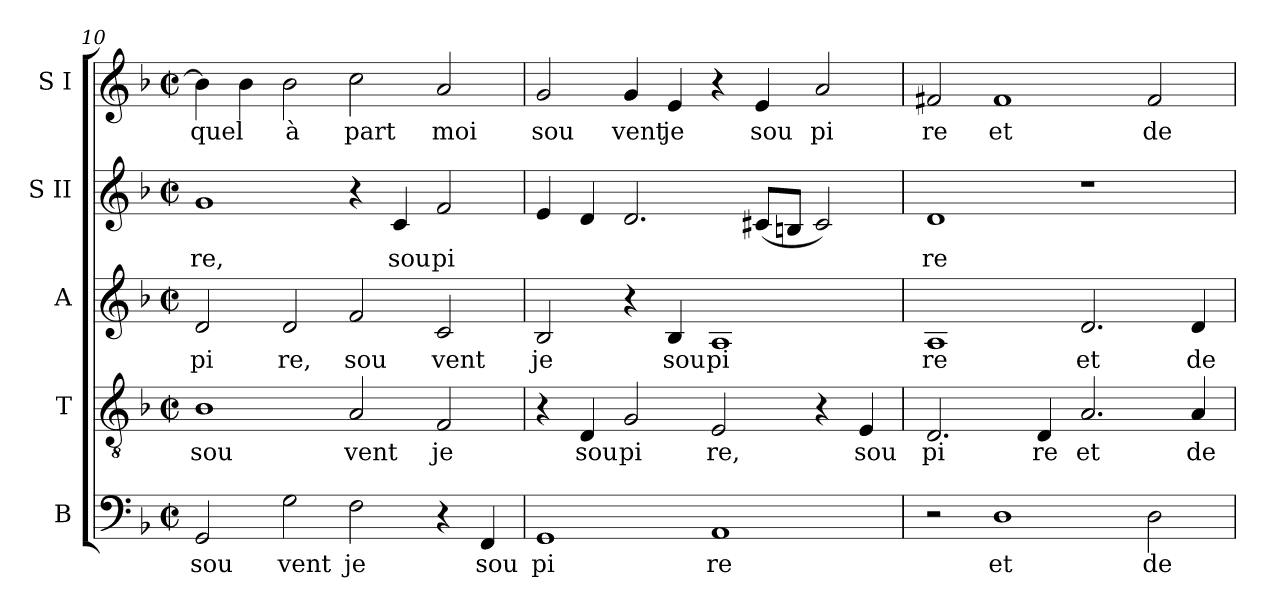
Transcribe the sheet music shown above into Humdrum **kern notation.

**kern	**text	**kern	**text	**kern	**text	**kern	**text	**kern	**text
*part5	*part5	*part4	*part4	*part3	*part3	*part2	*part2	*part1	*part1
*staff5	*staff5	*staff4	*staff4	*staff3	*staff3	*staff2	*staff2	*staff1	*staff1
*I"B	*	*I"T	*	*I"A	*	*I"S II	*	*I"S I	*
!!LO:LB:g=z
*clefF4	*	*clefGv2	*	*clefG2	*	*clefG2	*	*clefG2	*
*k[b-]	*	*k[b-]	*	*k[b-]	*	*k[b-]	*	*k[b-]	*
*F:	*	*F:	*	*F:	*	*F:	*	*F:	*
*M2/2	*	*M2/2	*	*M2/2	*	*M2/2	*	*M2/2	*
*met(c|)	*	*met(c|)	*	*met(c|)	*	*met(c|)	*	*met(c|)	*
=10	=10	=10	=10	=10	=10	=10	=10	=10	=10
!	!LO:LY:b:cj	!	!LO:LY:b:cj	!	!LO:LY:b:cj	!	!LO:LY:b:cj	!	!LO:LY:b
2GG/	sou	1B-	sou	2d/	-pi	1g	re,	4b-\]	-quel
.	.	.	.	.	.	.	.	4b-\	.
!	!LO:LY:b:cj	!	!	!	!LO:LY:b:cj	!	!	!	!LO:LY:b:cj
2G\	vent	.	.	2d/	re,	.	.	2b-\	à
!	!LO:LY:b:cj	!	!LO:LY:b:cj	!	!LO:LY:b:cj	!	!	!	!LO:LY:b:cj
2F\	je	2A/	vent	2f/	sou	4r	.	2cc\	part
!	!	!	!	!	!	!	!LO:LY:b:cj	!	!
.	.	.	.	.	.	4c/	sou	.	.
!	!	!	!LO:LY:b:cj	!	!LO:LY:b:cj	!	!LO:LY:b:cj	!	!LO:LY:b:cj
4r	.	2F/	je	2c/	vent	2f/	pi	2a/	moi
!	!LO:LY:b:cj	!	!	!	!	!	!	!	!
4FF/	sou	.	.	.	.	.	.	.	.
=11	=11	=11	=11	=11	=11	=11	=11	=11	=11
!	!LO:LY:b:cj	!	!	!	!LO:LY:b:cj	!	!	!	!LO:LY:b:cj
1GG	pi	4r	.	2B-/	je	4e/	.	2g/	sou
!	!	!	!LO:LY:b:cj	!	!	!	!	!	!
.	.	4D/	sou	.	.	4d/	.	.	.
!	!	!	!LO:LY:b:cj	!	!	!	!	!	!LO:LY:b:cj
.	.	2G/	pi	4r	.	2.d/	.	4g/	vent
!	!	!	!	!	!LO:LY:b:cj	!	!	!	!LO:LY:b:cj
.	.	.	.	4B-/	sou	.	.	4e/	je
!	!LO:LY:b:cj	!	!LO:LY:b:cj	!	!LO:LY:b:cj	!	!	!	!
1AA	re	2E/	re,	1A	pi	.	.	4r	.
!	!	!	!	!	!	!	!	!	!LO:LY:b:cj
.	.	.	.	.	.	(<8c#/L	.	4e/	sou
.	.	.	.	.	.	8B/J	.	.	.
!	!	!	!	!	!	!	!	!	!LO:LY:b:cj
.	.	4r	.	.	.	2c#/)	.	2a/	pi
!	!	!	!LO:LY:b:cj	!	!	!	!	!	!
.	.	4E/	sou	.	.	.	.	.	.
=12	=12	=12	=12	=12	=12	=12	=12	=12	=12
!	!	!	!LO:LY:b:cj	!	!LO:LY:b:cj	!	!LO:LY:b:cj	!	!LO:LY:b:cj
2r	.	2.D/	pi	1A	re	1d	re	2f#X/	re
!	!LO:LY:b:cj	!	!	!	!	!	!	!	!LO:LY:b:cj
1D	et	.	.	.	.	.	.	1f#	et
!	!	!	!LO:LY:b:cj	!	!	!	!	!	!
.	.	4D/	re	.	.	.	.	.	.
!	!	!	!LO:LY:b:cj	!	!LO:LY:b:cj	!	!	!	!
.	.	2.A/	et	2.d/	et	1r	.	.	.
!	!LO:LY:b:cj	!	!	!	!	!	!	!	!LO:LY:b:cj
2D\	de	.	.	.	.	.	.	2f#/	de
!	!	!	!LO:LY:b:cj	!	!LO:LY:b:cj	!	!	!	!
.	.	4A/	de	4d/	de	.	.	.	.
=	=	=	=	=	=	=	=	=	=
*-	*-	*-	*-	*-	*-	*-	*-	*-	*-
